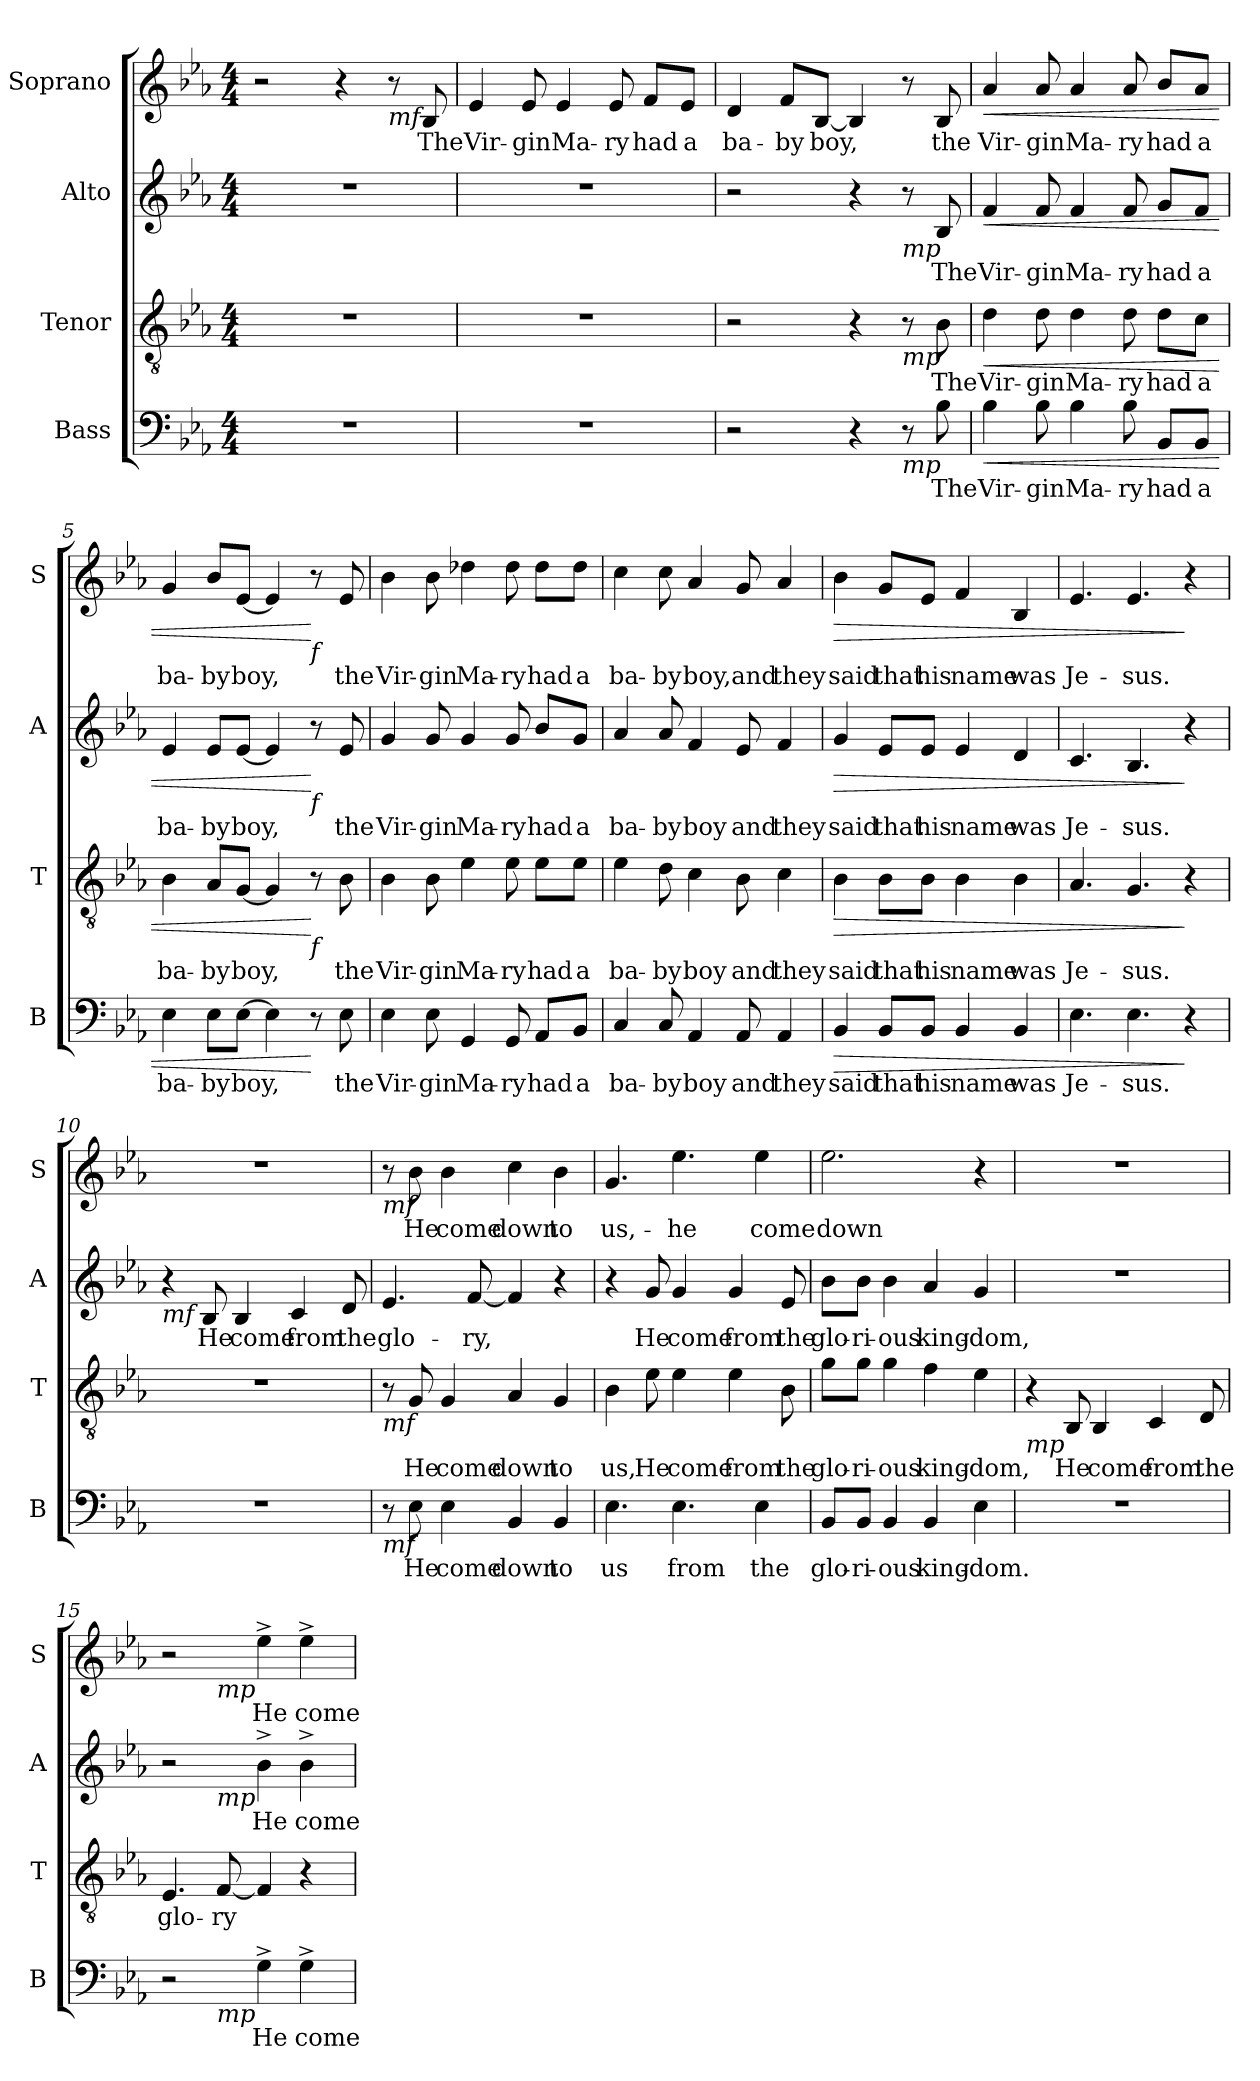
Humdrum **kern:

**kern	**text	**dynam	**kern	**text	**dynam	**kern	**text	**dynam	**kern	**text	**dynam
*part4	*part4	*part4	*part3	*part3	*part3	*part2	*part2	*part2	*part1	*part1	*part1
*staff4	*staff4	*staff4	*staff3	*staff3	*staff3	*staff2	*staff2	*staff2	*staff1	*staff1	*staff1
*I"Bass	*	*	*I"Tenor	*	*	*I"Alto	*	*	*I"Soprano	*	*
*I'B	*	*	*I'T	*	*	*I'A	*	*	*I'S	*	*
*clefF4	*	*	*clefGv2	*	*	*clefG2	*	*	*clefG2	*	*
*k[b-e-a-]	*	*	*k[b-e-a-]	*	*	*k[b-e-a-]	*	*	*k[b-e-a-]	*	*
*E-:	*	*	*E-:	*	*	*E-:	*	*	*E-:	*	*
*M4/4	*	*	*M4/4	*	*	*M4/4	*	*	*M4/4	*	*
=1	=1	=1	=1	=1	=1	=1	=1	=1	=1	=1	=1
1r	.	.	1r	.	.	1r	.	.	2r	.	.
.	.	.	.	.	.	.	.	.	4r	.	.
!	!	!	!	!	!	!	!	!	!LO:TX:b:i:t=mf	!	!
.	.	.	.	.	.	.	.	.	8r	.	.
.	.	.	.	.	.	.	.	.	8B-/	The	.
=2	=2	=2	=2	=2	=2	=2	=2	=2	=2	=2	=2
1r	.	.	1r	.	.	1r	.	.	4e-/	Vir-	.
.	.	.	.	.	.	.	.	.	8e-/	-gin	.
.	.	.	.	.	.	.	.	.	4e-/	Ma-	.
.	.	.	.	.	.	.	.	.	8e-/	-ry	.
.	.	.	.	.	.	.	.	.	8f/L	had	.
.	.	.	.	.	.	.	.	.	8e-/J	a	.
=3	=3	=3	=3	=3	=3	=3	=3	=3	=3	=3	=3
2r	.	.	2r	.	.	2r	.	.	4d/	ba-	.
.	.	.	.	.	.	.	.	.	8f/L	-by	.
.	.	.	.	.	.	.	.	.	[8B-/J	boy,	.
4r	.	.	4r	.	.	4r	.	.	4B-/]	.	.
!	!	!	!	!	!	!LO:TX:b:i:t=mp	!	!	!	!	!
!	!	!	!LO:TX:b:i:t=mp	!	!	!	!	!	!	!	!
!LO:TX:b:i:t=mp	!	!	!	!	!	!	!	!	!	!	!
8r	.	.	8r	.	.	8r	.	.	8r	.	.
8B-\	The	.	8B-\	The	.	8B-/	The	.	8B-/	the	.
!!LO:LB:g=z
=4	=4	=4	=4	=4	=4	=4	=4	=4	=4	=4	=4
!	!	!LO:HP:b	!	!	!LO:HP:b	!	!	!LO:HP:b	!	!	!LO:HP:b
4B-\	Vir-	<	4d\	Vir-	<	4f/	Vir-	<	4a-/	Vir-	<
8B-\	-gin	.	8d\	-gin	.	8f/	-gin	.	8a-/	-gin	.
4B-\	Ma-	.	4d\	Ma-	.	4f/	Ma-	.	4a-/	Ma-	.
8B-\	-ry	.	8d\	-ry	.	8f/	-ry	.	8a-/	-ry	.
8BB-/L	had	.	8d\L	had	.	8g/L	had	.	8b-/L	had	.
8BB-/J	a	.	8c\J	a	.	8f/J	a	.	8a-/J	a	.
=5	=5	=5	=5	=5	=5	=5	=5	=5	=5	=5	=5
4E-\	ba-	.	4B-\	ba-	.	4e-/	ba-	.	4g/	ba-	.
8E-\L	-by	.	8A-/L	-by	.	8e-/L	-by	.	8b-/L	-by	.
[8E-\J	boy,	.	[8G/J	boy,	.	[8e-/J	boy,	.	[8e-/J	boy,	.
4E-\]	.	.	4G/]	.	.	4e-/]	.	.	4e-/]	.	.
!	!	!	!	!	!	!	!	!	!LO:TX:b:i:t=f	!	!
!	!	!	!	!	!	!LO:TX:b:i:t=f	!	!	!	!	!
!	!	!	!LO:TX:b:i:t=f	!	!	!	!	!	!	!	!
8r	.	[	8r	.	[	8r	.	[	8r	.	[
8E-\	the	.	8B-\	the	.	8e-/	the	.	8e-/	the	.
=6	=6	=6	=6	=6	=6	=6	=6	=6	=6	=6	=6
4E-\	Vir-	.	4B-\	Vir-	.	4g/	Vir-	.	4b-\	Vir-	.
8E-\	-gin	.	8B-\	-gin	.	8g/	-gin	.	8b-\	-gin	.
4GG/	Ma-	.	4e-\	Ma-	.	4g/	Ma-	.	4dd-X\	Ma-	.
8GG/	-ry	.	8e-\	-ry	.	8g/	-ry	.	8dd-\	-ry	.
8AA-/L	had	.	8e-\L	had	.	8b-/L	had	.	8dd-\L	had	.
8BB-/J	a	.	8e-\J	a	.	8g/J	a	.	8dd-\J	a	.
=7	=7	=7	=7	=7	=7	=7	=7	=7	=7	=7	=7
4C/	ba-	.	4e-\	ba-	.	4a-/	ba-	.	4cc\	ba-	.
8C/	-by	.	8d\	-by	.	8a-/	-by	.	8cc\	-by	.
4AA-/	boy	.	4c\	boy	.	4f/	boy	.	4a-/	boy,	.
8AA-/	and	.	8B-\	and	.	8e-/	and	.	8g/	and	.
4AA-/	they	.	4c\	they	.	4f/	they	.	4a-/	they	.
!!LO:PB:g=z
=8	=8	=8	=8	=8	=8	=8	=8	=8	=8	=8	=8
!	!	!LO:HP:b	!	!	!LO:HP:b	!	!	!LO:HP:b	!	!	!LO:HP:b
4BB-/	said	>	4B-\	said	>	4g/	said	>	4b-\	said	>
8BB-/L	that	.	8B-\L	that	.	8e-/L	that	.	8g/L	that	.
8BB-/J	his	.	8B-\J	his	.	8e-/J	his	.	8e-/J	his	.
4BB-/	name	.	4B-\	name	.	4e-/	name	.	4f/	name	.
4BB-/	was	.	4B-\	was	.	4d/	was	.	4B-/	was	.
=9	=9	=9	=9	=9	=9	=9	=9	=9	=9	=9	=9
4.E-\	Je-	.	4.A-/	Je-	.	4.c/	Je-	.	4.e-/	Je-	.
4.E-\	-sus.	.	4.G/	-sus.	.	4.B-/	-sus.	.	4.e-/	-sus.	.
4r	.	]	4r	.	]	4r	.	]	4r	.	]
=10	=10	=10	=10	=10	=10	=10	=10	=10	=10	=10	=10
!	!	!	!	!	!	!LO:TX:b:i:t=mf	!	!	!	!	!
1r	.	.	1r	.	.	4r	.	.	1r	.	.
.	.	.	.	.	.	8B-/	He	.	.	.	.
.	.	.	.	.	.	4B-/	come	.	.	.	.
.	.	.	.	.	.	4c/	from	.	.	.	.
.	.	.	.	.	.	8d/	the	.	.	.	.
=11	=11	=11	=11	=11	=11	=11	=11	=11	=11	=11	=11
!	!	!	!	!	!	!	!	!	!LO:TX:b:i:t=mf	!	!
!	!	!	!LO:TX:b:i:t=mf	!	!	!	!	!	!	!	!
!LO:TX:b:i:t=mf	!	!	!	!	!	!	!	!	!	!	!
8r	.	.	8r	.	.	4.e-/	glo-	.	8r	.	.
8E-\	He	.	8G/	He	.	.	.	.	8b-\	He	.
4E-\	come	.	4G/	come	.	.	.	.	4b-\	come	.
.	.	.	.	.	.	[8f/	-ry,	.	.	.	.
4BB-/	down	.	4A-/	down	.	4f/]	.	.	4cc\	down	.
4BB-/	to	.	4G/	to	.	4r	.	.	4b-\	to	.
!!LO:LB:g=z
=12	=12	=12	=12	=12	=12	=12	=12	=12	=12	=12	=12
4.E-\	us	.	4B-\	us,	.	4r	.	.	4.g/	us,-	.
.	.	.	8e-\	He	.	8g/	He	.	.	.	.
4.E-\	from	.	4e-\	come	.	4g/	come	.	4.ee-\	-he	.
.	.	.	4e-\	from	.	4g/	from	.	.	.	.
4E-\	the	.	.	.	.	.	.	.	4ee-\	come	.
.	.	.	8B-\	the	.	8e-/	the	.	.	.	.
=13	=13	=13	=13	=13	=13	=13	=13	=13	=13	=13	=13
8BB-/L	glo-	.	8g\L	glo-	.	8b-\L	glo-	.	2.ee-\	down	.
8BB-/J	-ri-	.	8g\J	-ri-	.	8b-\J	-ri-	.	.	.	.
4BB-/	-ous	.	4g\	-ous	.	4b-\	-ous	.	.	.	.
4BB-/	king-	.	4f\	king-	.	4a-/	king-	.	.	.	.
4E-\	-dom.	.	4e-\	-dom,	.	4g/	-dom,	.	4r	.	.
=14	=14	=14	=14	=14	=14	=14	=14	=14	=14	=14	=14
!	!	!	!LO:TX:b:i:t=mp	!	!	!	!	!	!	!	!
1r	.	.	4r	.	.	1r	.	.	1r	.	.
.	.	.	8BB-/	He	.	.	.	.	.	.	.
.	.	.	4BB-/	come	.	.	.	.	.	.	.
.	.	.	4C/	from	.	.	.	.	.	.	.
.	.	.	8D/	the	.	.	.	.	.	.	.
=15	=15	=15	=15	=15	=15	=15	=15	=15	=15	=15	=15
*^	*	*	*	*	*	*^	*	*	*^	*	*
2r	4.ryy	.	.	4.E-/	glo-	.	2r	4.ryy	.	.	2r	4.ryy	.	.
!	!	!	!	!	!	!	!	!	!	!	!	!LO:TX:b:i:t=mp	!	!
!	!	!	!	!	!	!	!	!LO:TX:b:i:t=mp	!	!	!	!	!	!
!	!LO:TX:b:i:t=mp	!	!	!	!	!	!	!	!	!	!	!	!	!
.	2ryy	.	.	[8F/	-ry	.	.	2ryy	.	.	.	2ryy	.	.
4G^>\	.	He	.	4F/]	.	.	4b-^>\	.	He	.	4ee-^>\	.	He	.
4G^>\	.	come	.	4r	.	.	4b-^>\	.	come	.	4ee-^>\	.	come	.
.	8ryy	.	.	.	.	.	.	8ryy	.	.	.	8ryy	.	.
*	*	*	*	*	*	*	*v	*v	*	*	*	*	*	*
*v	*v	*	*	*	*	*	*	*	*	*v	*v	*	*
=	=	=	=	=	=	=	=	=	=	=	=
*-	*-	*-	*-	*-	*-	*-	*-	*-	*-	*-	*-
